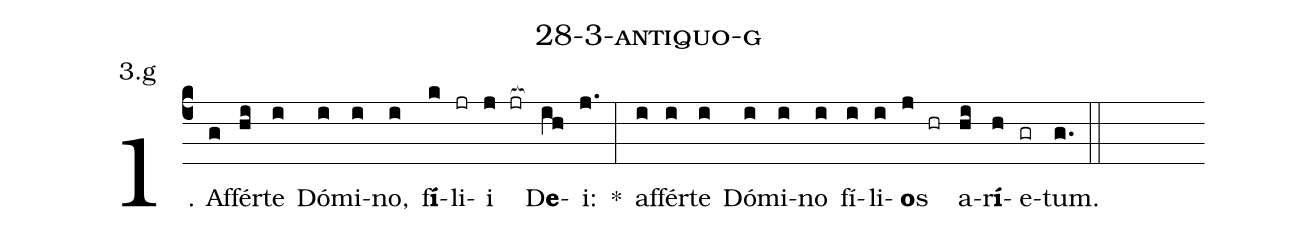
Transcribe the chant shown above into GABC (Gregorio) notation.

name: 28-3-antiquo-g;
annotation: 3.g;
%%
(c4)1. Af(g)fér(hi)te(i) Dó(i)mi(i)no,(i) f<b>í</b>(k)li(jr)i(j jr[ocb:1{]) D<b>e</b>(ih[ocb:0}])i:(j.) *(:) af(i)fér(i)te(i) Dó(i)mi(i)no(i) fí(i)li(i)<b>o</b>s(j hr) a(hi)r<b>í</b>(h)e(gr)tum.(g.) (::)
